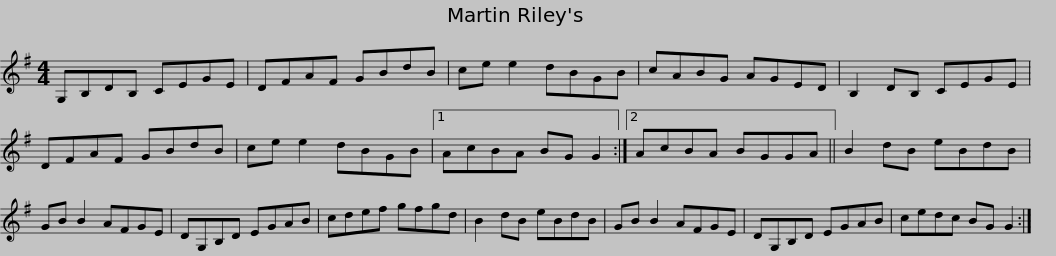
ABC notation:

X:1
L:1/8
M:4/4
I:linebreak $
K:G
V:1 treble
V:1
 G,B,DB, CEGE | DFAF GBdB | ce e2 dBGB | cABG AGED | B,2 DB, CEGE |$ %5
 DFAF GBdB | ce e2 dBGB |1 AcBA BG G2 :|2 AcBA BGGA || B2 dB eBdB | %10
 GB B2 AFGE |$ DG,B,D EGAB | cdef gfgd | B2 dB eBdB | GB B2 AFGE | %15
 DG,B,D EGAB |$ cedc BG G2 :| %17
